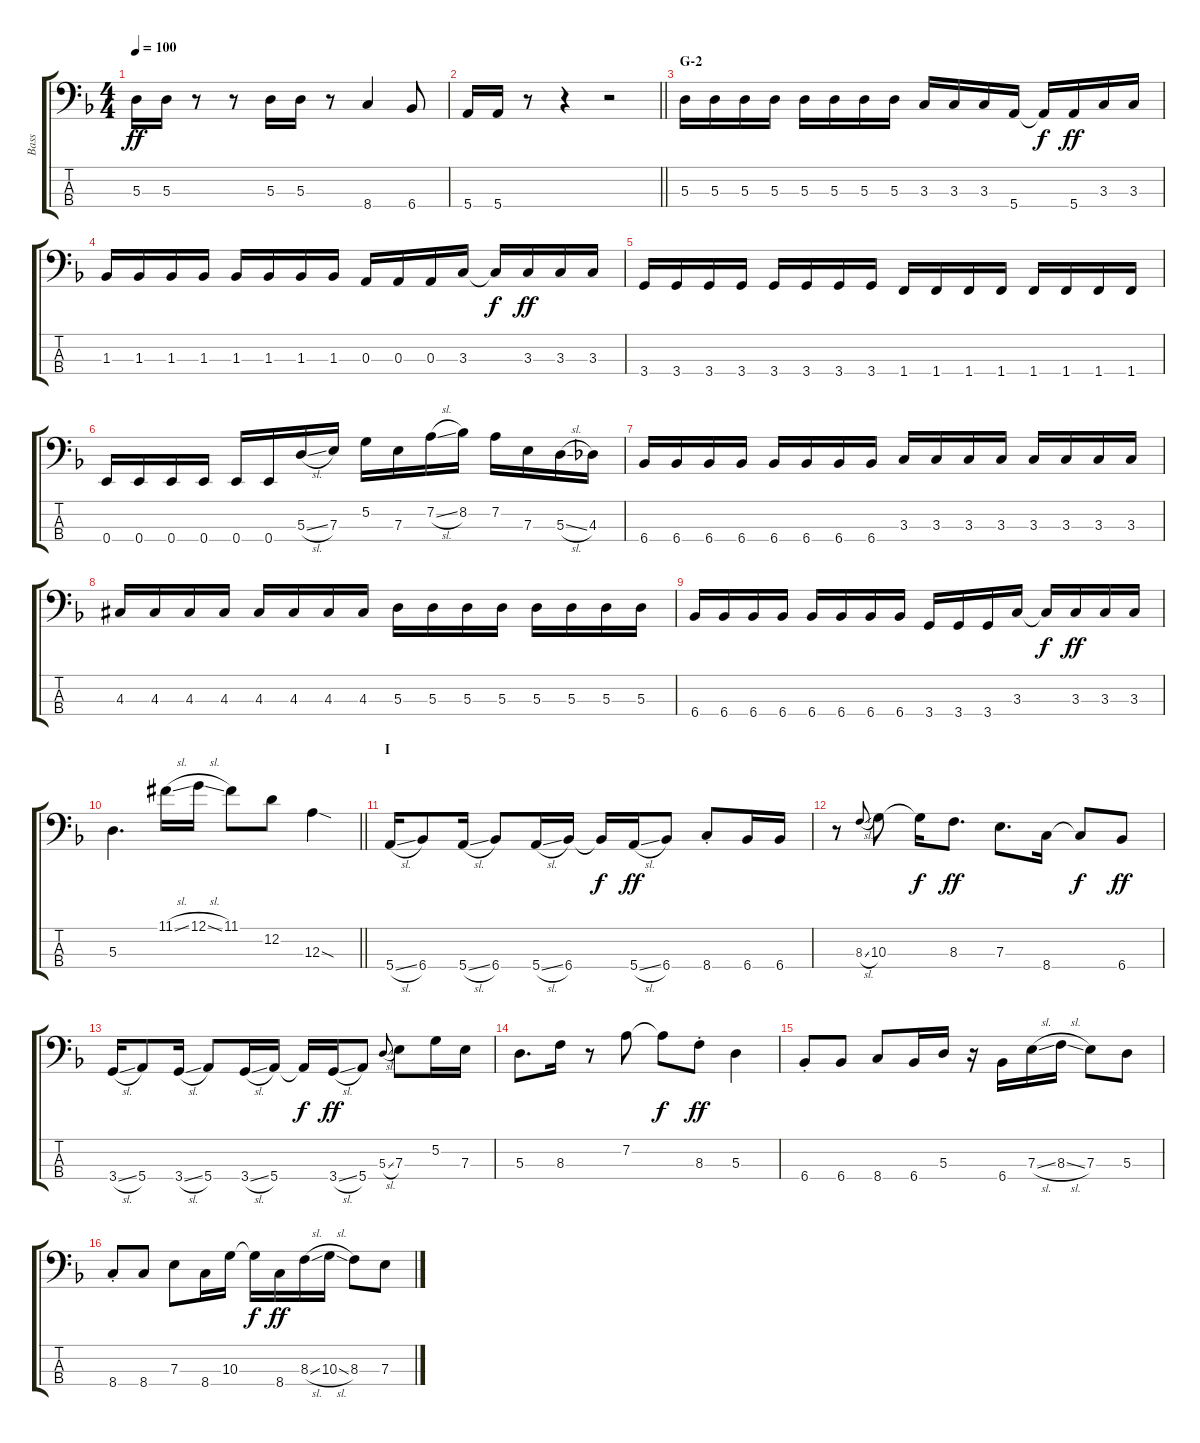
\track ("Bass" "Bass") {instrument electricbasspick}
\staff {score tabs}
\tuning (G2 D2 A1 E1) {hide}
\ts (4 4)
\tempo 100
\clef f4
\ks f
5.3.16{dy ff} 5.3.16 r.8 r.8 5.3.16 5.3.16 r.8 8.4.4 6.4.8 |
\barLineRight lightlight
5.4.16 5.4.16 r.8 r.4 r.2 |
\section ("" "G-2")
5.3.16 5.3.16 5.3.16 5.3.16 5.3.16 5.3.16 5.3.16 5.3.16 3.3.16 3.3.16 3.3.16 5.4.16 5.4{t}.16{dy f} 5.4.16{dy ff} 3.3.16 3.3.16 |
1.3.16 1.3.16 1.3.16 1.3.16 1.3.16 1.3.16 1.3.16 1.3.16 0.3.16 0.3.16 0.3.16 3.3.16 3.3{t}.16{dy f} 3.3.16{dy ff} 3.3.16 3.3.16 |
3.4.16 3.4.16 3.4.16 3.4.16 3.4.16 3.4.16 3.4.16 3.4.16 1.4.16 1.4.16 1.4.16 1.4.16 1.4.16 1.4.16 1.4.16 1.4.16 |
0.4.16 0.4.16 0.4.16 0.4.16 0.4.16 0.4.16 5.3{sl}.16 7.3.16 5.2.16 7.3.16 7.2{sl}.16 8.2.16 7.2.16 7.3.16 5.3{sl}.16 4.3.16 |
6.4.16 6.4.16 6.4.16 6.4.16 6.4.16 6.4.16 6.4.16 6.4.16 3.3.16 3.3.16 3.3.16 3.3.16 3.3.16 3.3.16 3.3.16 3.3.16 |
4.3{acc #}.16 4.3{acc #}.16 4.3{acc #}.16 4.3{acc #}.16 4.3{acc #}.16 4.3{acc #}.16 4.3{acc #}.16 4.3{acc #}.16 5.3.16 5.3.16 5.3.16 5.3.16 5.3.16 5.3.16 5.3.16 5.3.16 |
6.4.16 6.4.16 6.4.16 6.4.16 6.4.16 6.4.16 6.4.16 6.4.16 3.4.16 3.4.16 3.4.16 3.3.16 3.3{t}.16{dy f} 3.3.16{dy ff} 3.3.16 3.3.16 |
\barLineRight lightlight
5.3.4{d} 11.1{sl acc #}.16 12.1{sl}.16 11.1{acc #}.8 12.2.8 12.3{sod}.4 |
\section ("" "I")
5.4{sl}.16 6.4.8 5.4{sl}.16 6.4.8 5.4{sl}.16 6.4.16 6.4{t}.16{dy f} 5.4{sl}.16{dy ff} 6.4.8 8.4{st}.8 6.4.16 6.4.16 |
r.8 8.3{sl}.8{gr onbeat} 10.3.8 10.3{t}.16{dy f} 8.3.8{d dy ff} 7.3.8{d} 8.4.16 8.4{t}.8{dy f} 6.4.8{dy ff} |
3.4{sl}.16 5.4.8 3.4{sl}.16 5.4.8 3.4{sl}.16 5.4.16 5.4{t}.16{dy f} 3.4{sl}.16{dy ff} 5.4.8 5.3{sl}.8{gr onbeat} 7.3.8 5.2.16 7.3.16 |
5.3.8{d} 8.3.16 r.8 7.2.8 7.2{t}.8{dy f} 8.3{st}.8{dy ff} 5.3.4 |
6.4{st}.8 6.4.8 8.4.8 6.4.16 5.3.16 r.16 6.4.16 7.3{sl}.16 8.3{sl}.16 7.3.8 5.3.8 |
8.4{st}.8 8.4.8 7.3.8 8.4.16 10.3.16 10.3{t}.16{dy f} 8.4.16{dy ff} 8.3{sl}.16 10.3{sl}.16 8.3.8 7.3.8
